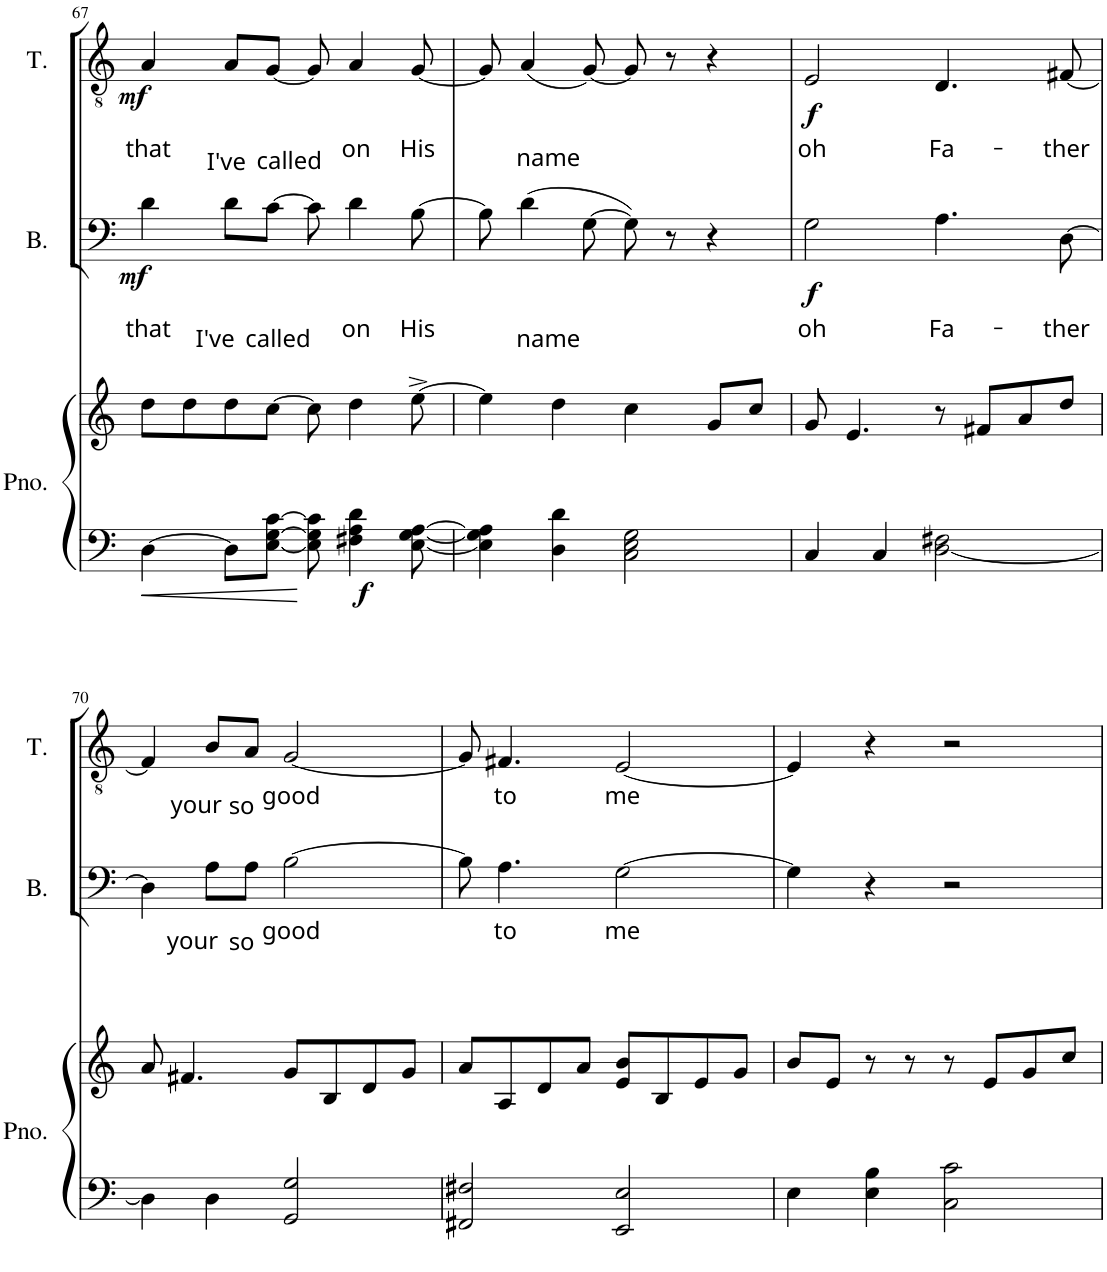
**kern	**kern	**dynam	**kern	**text	**dynam	**kern	**text	**dynam
*part3	*part3	*part3	*part2	*part2	*part2	*part1	*part1	*part1
*staff4	*staff3	*staff3/4	*staff2	*staff2	*staff2	*staff1	*staff1	*staff1
*I"Piano	*	*	*I"Bass	*	*	*I"Tenor	*	*
*I'Pno.	*	*	*I'B.	*	*	*I'T.	*	*
!!LO:PB:g=z
*clefF4	*clefG2	*	*clefF4	*	*	*clefGv2	*	*
*	*	*	*	*	*	*Trd-7c-12	*	*
*k[]	*k[]	*	*k[]	*	*	*k[]	*	*
*M4/4	*M4/4	*	*M4/4	*	*	*M4/4	*	*
=67	=67	=67	=67	=67	=67	=67	=67	=67
!	!	!	!	!LO:LY:b	!LO:DY:b	!	!LO:LY:b	!LO:DY:b
[4D\	8dd\L	.	4d\	that	mf	4A/	that	mf
.	8dd\	.	.	.	.	.	.	.
!	!	!	!	!LO:LY:b	!	!	!LO:LY:b	!
8D\L]	8dd\	.	8d\L	I've	.	8A/L	I've	.
!	!	!	!	!LO:LY:b	!	!	!LO:LY:b	!
[8E\ [8G\ [8c\J	[8cc\J	.	[8c\J	called	.	[8G/J	called	.
8E\] 8G\] 8c\]	8cc\]	.	8c\]	.	.	8G/]	.	.
!	!	!LO:DY:b=2	!	!LO:LY:b	!	!	!LO:LY:b	!
4F#X\ 4A\ 4d\	4dd\	f	4d\	on	.	4A/	on	.
!	!	!	!	!LO:LY:b	!	!	!LO:LY:b	!
[8E\ [8G\ [8A\	[8ee^\	.	[8B\	His	.	[8G/	His	.
=68	=68	=68	=68	=68	=68	=68	=68	=68
4E\] 4G\] 4A\]	4ee\]	.	8B\]	.	.	8G/]	.	.
!	!	!	!	!LO:LY:b	!	!	!LO:LY:b	!
.	.	.	(4d\	name	.	(4A/	name	.
4D\ 4d\	4dd\	.	.	.	.	.	.	.
.	.	.	[8G\	.	.	[8G/)	.	.
2C\ 2E\ 2G\	4cc\	.	8G\])	.	.	8G/]	.	.
.	.	.	8r	.	.	8r	.	.
.	8g/L	.	4r	.	.	4r	.	.
.	8cc/J	.	.	.	.	.	.	.
=69	=69	=69	=69	=69	=69	=69	=69	=69
!	!	!	!	!LO:LY:b	!LO:DY:b	!	!LO:LY:b	!LO:DY:b
4C/	8g/	.	2G\	oh	f	2E/	-oh	f
.	4.e/	.	.	.	.	.	.	.
4C/	.	.	.	.	.	.	.	.
!	!	!	!	!LO:LY:b	!	!	!LO:LY:b	!
[2D\ 2F#X\	8r	.	4.A\	Fa-	.	4.D/	Fa-	.
.	8f#X/L	.	.	.	.	.	.	.
.	8a/	.	.	.	.	.	.	.
!	!	!	!	!LO:LY:b	!	!	!LO:LY:b	!
.	8dd/J	.	[8D\	-ther	.	[8F#X/	-ther	.
!!LO:LB:g=z
=70	=70	=70	=70	=70	=70	=70	=70	=70
4D\]	8a/	.	4D\]	.	.	4F#/]	.	.
.	4.f#X/	.	.	.	.	.	.	.
!	!	!	!	!LO:LY:b	!	!	!LO:LY:b	!
4D\	.	.	8A\L	your	.	8B/L	your	.
!	!	!	!	!LO:LY:b	!	!	!LO:LY:b	!
.	.	.	8A\J	so	.	8A/J	so	.
!	!	!	!	!LO:LY:b	!	!	!LO:LY:b	!
2GG/ 2G/	8g/L	.	[2B\	good	.	[2G/	good	.
.	8B/	.	.	.	.	.	.	.
.	8d/	.	.	.	.	.	.	.
.	8g/J	.	.	.	.	.	.	.
=71	=71	=71	=71	=71	=71	=71	=71	=71
2FF#X/ 2F#X/	8a/L	.	8B\]	.	.	8G/]	.	.
!	!	!	!	!LO:LY:b	!	!	!LO:LY:b	!
.	8A/	.	4.A\	to	.	4.F#X/	to	.
.	8d/	.	.	.	.	.	.	.
.	8a/J	.	.	.	.	.	.	.
!	!	!	!	!LO:LY:b	!	!	!LO:LY:b	!
2EE/ 2E/	8e/ 8b/L	.	[2G\	me	.	[2E/	me	.
.	8B/	.	.	.	.	.	.	.
.	8e/	.	.	.	.	.	.	.
.	8g/J	.	.	.	.	.	.	.
=72	=72	=72	=72	=72	=72	=72	=72	=72
4E\	8b/L	.	4G\]	.	.	4E/]	.	.
.	8e/J	.	.	.	.	.	.	.
4E\ 4B\	8r	.	4r	.	.	4r	.	.
.	8r	.	.	.	.	.	.	.
2C\ 2c\	8r	.	2r	.	.	2r	.	.
.	8e/L	.	.	.	.	.	.	.
.	8g/	.	.	.	.	.	.	.
.	8cc/J	.	.	.	.	.	.	.
=	=	=	=	=	=	=	=	=
*-	*-	*-	*-	*-	*-	*-	*-	*-
